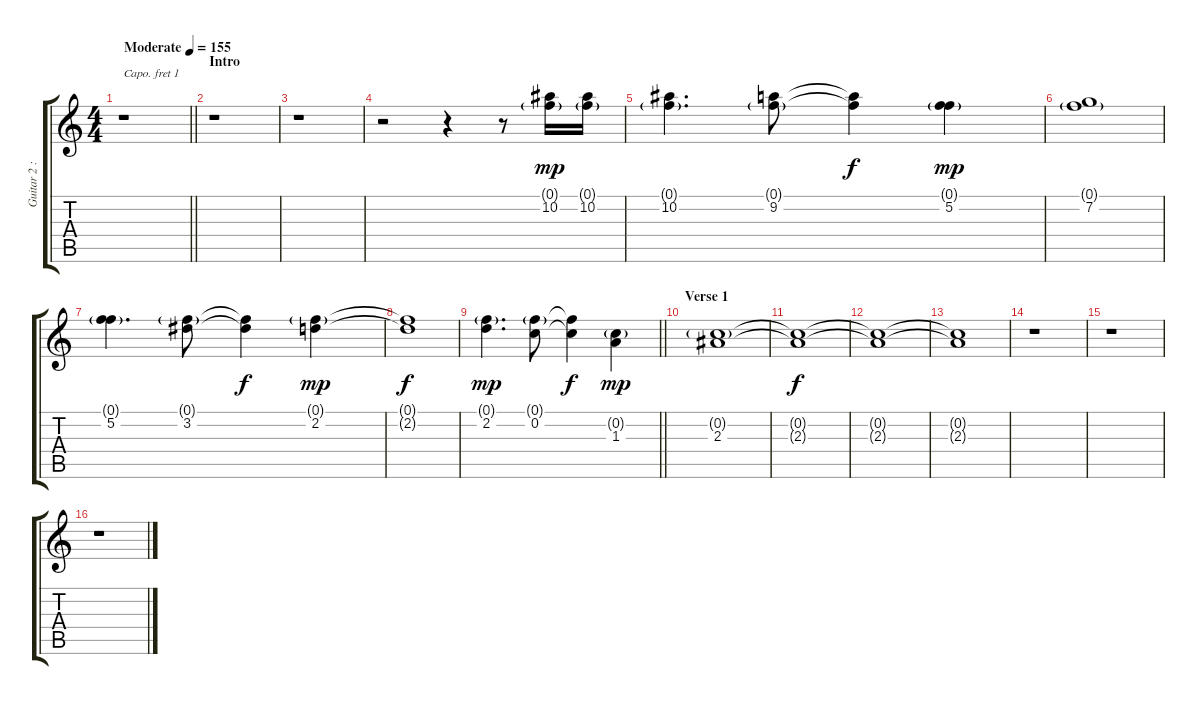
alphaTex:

\track ("Guitar 2 : Tom Linton" "Guitar 2 :") {instrument overdrivenguitar}
\staff {score tabs}
\capo 1
\tuning (E4 B3 G3 D3 A2 D2) {hide}
\ts (4 4)
\tempo (155 "Moderate")
\clef g2
\barLineRight lightlight
\ks c
r.1{dy mp instrument overdrivenguitar} |
\section ("" "Intro")
r.1 |
r.1 |
r.2 r.4 r.8 (0.1{g} 10.2).16 (0.1{g} 10.2).16 |
(0.1{g} 10.2).4{d} (0.1{g} 9.2).8 (0.1{t} 9.2{t}).4{dy f} (0.1{g} 5.2).4{dy mp} |
(0.1{g} 7.2).1 |
(0.1{g} 5.2).4{d} (0.1{g} 3.2).8 (0.1{t} 3.2{t}).4{dy f} (0.1{g} 2.2).4{dy mp} |
(0.1{t} 2.2{t}).1{dy f} |
\barLineRight lightlight
(0.1{g} 2.2).4{d dy mp} (0.1{g} 0.2).8 (0.1{t} 0.2{t}).4{dy f} (0.2{g} 1.3).4{dy mp} |
\section ("" "Verse 1")
(0.2{g} 2.3).1 |
(0.2{t} 2.3{t}).1{dy f} |
(0.2{t} 2.3{t}).1 |
(0.2{t} 2.3{t}).1 |
r.1 |
r.1 |
r.1
